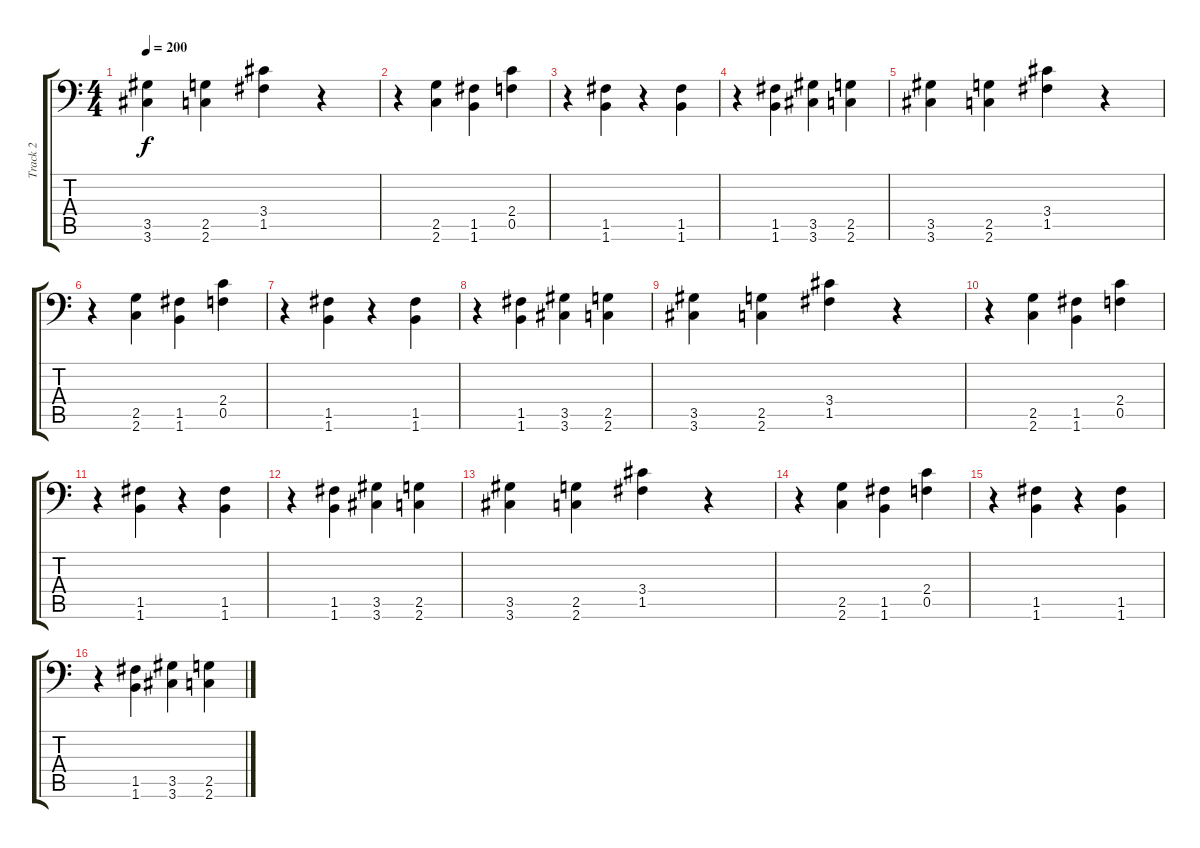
\track ("Track 2" "Track 2") {instrument distortionguitar}
\staff {score tabs}
\tuning (C4 G3 Eb3 Bb2 F2 Bb1) {hide}
\ts (4 4)
\tempo 200
\clef f4
\ks c
(3.5 3.6).4{dy f} (2.5 2.6).4 (3.4 1.5).4 r.4 |
r.4 (2.5 2.6).4 (1.5 1.6).4 (2.4 0.5).4 |
r.4 (1.5 1.6).4 r.4 (1.5 1.6).4 |
r.4 (1.5 1.6).4 (3.5 3.6).4 (2.5 2.6).4 |
(3.5 3.6).4 (2.5 2.6).4 (3.4 1.5).4 r.4 |
r.4 (2.5 2.6).4 (1.5 1.6).4 (2.4 0.5).4 |
r.4 (1.5 1.6).4 r.4 (1.5 1.6).4 |
r.4 (1.5 1.6).4 (3.5 3.6).4 (2.5 2.6).4 |
(3.5 3.6).4 (2.5 2.6).4 (3.4 1.5).4 r.4 |
r.4 (2.5 2.6).4 (1.5 1.6).4 (2.4 0.5).4 |
r.4 (1.5 1.6).4 r.4 (1.5 1.6).4 |
r.4 (1.5 1.6).4 (3.5 3.6).4 (2.5 2.6).4 |
(3.5 3.6).4 (2.5 2.6).4 (3.4 1.5).4 r.4 |
r.4 (2.5 2.6).4 (1.5 1.6).4 (2.4 0.5).4 |
r.4 (1.5 1.6).4 r.4 (1.5 1.6).4 |
r.4 (1.5 1.6).4 (3.5 3.6).4 (2.5 2.6).4
